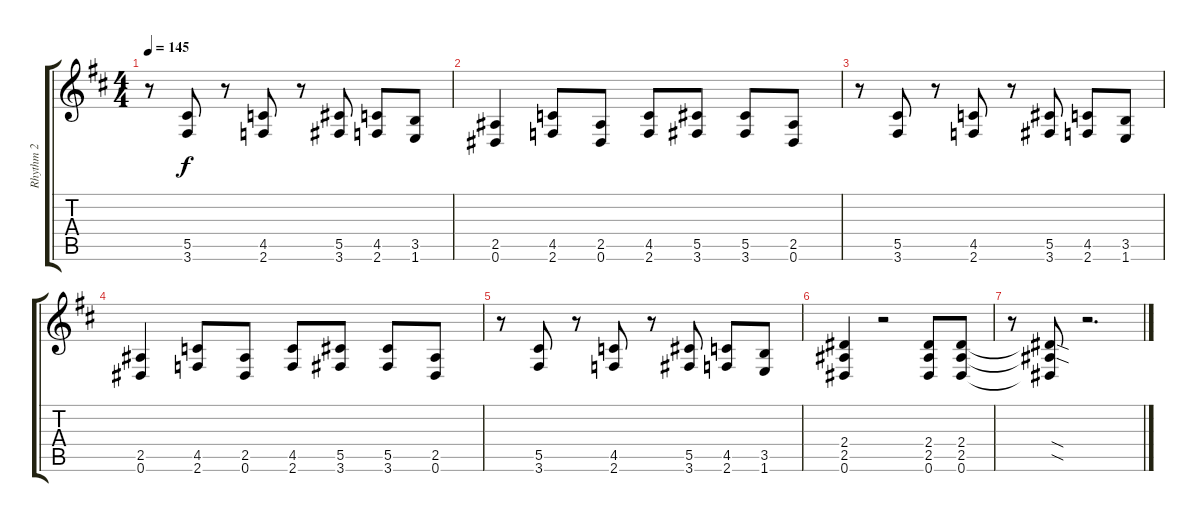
\track ("Rhythm 2" "Rhythm 2") {instrument distortionguitar}
\staff {score tabs}
\tuning (Eb4 Bb3 Gb3 Db3 Ab2 Eb2) {hide}
\ts (4 4)
\tempo 145
\clef g2
\ks d
r.8{dy f} (5.5 3.6).8 r.8 (4.5 2.6).8 r.8 (5.5 3.6).8 (4.5 2.6).8 (3.5 1.6).8 |
(2.5 0.6).4 (4.5 2.6).8 (2.5 0.6).8 (4.5 2.6).8 (5.5 3.6).8 (5.5 3.6).8 (2.5 0.6).8 |
r.8 (5.5 3.6).8 r.8 (4.5 2.6).8 r.8 (5.5 3.6).8 (4.5 2.6).8 (3.5 1.6).8 |
(2.5 0.6).4 (4.5 2.6).8 (2.5 0.6).8 (4.5 2.6).8 (5.5 3.6).8 (5.5 3.6).8 (2.5 0.6).8 |
r.8 (5.5 3.6).8 r.8 (4.5 2.6).8 r.8 (5.5 3.6).8 (4.5 2.6).8 (3.5 1.6).8 |
(2.4 2.5 0.6).4 r.2 (2.4 2.5 0.6).8 (2.4 2.5 0.6).8 |
r.8 (2.4{sod t} 2.5{sod t} 0.6{t}).8 r.2{d}
